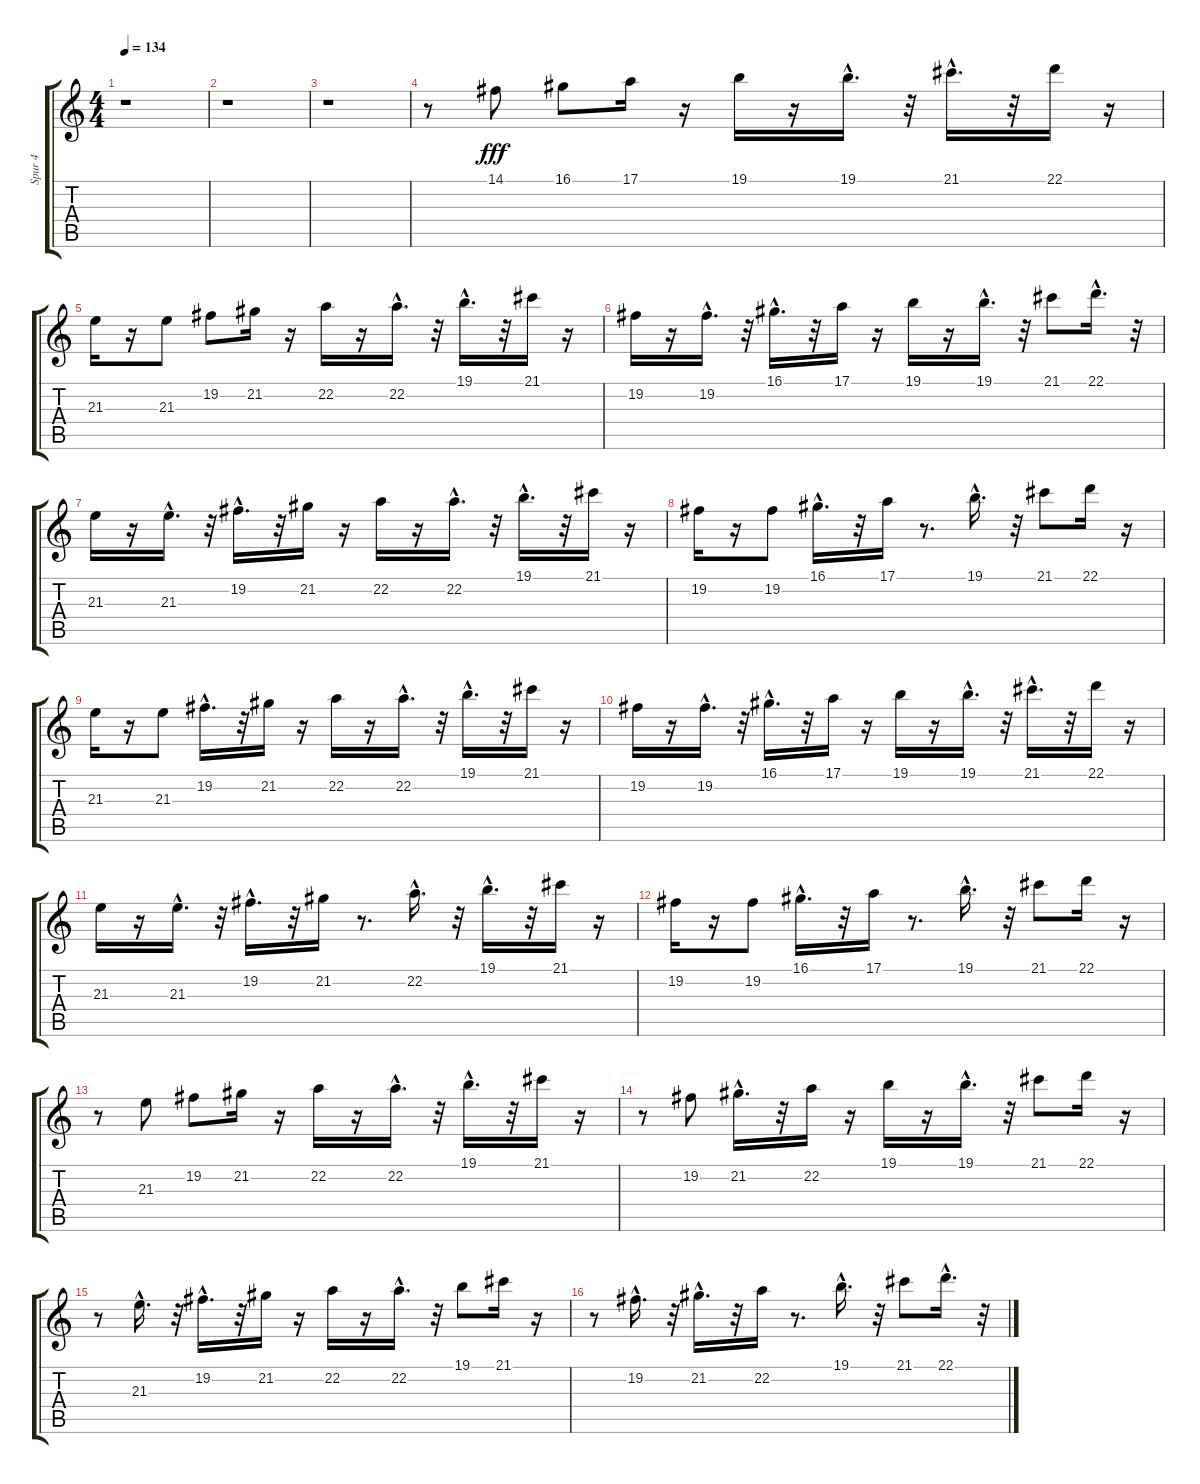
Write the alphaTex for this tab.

\track ("Spur 4" "Spur 4") {instrument drawbarorgan}
\staff {score tabs}
\tuning (E4 B3 G3 D3 A2 E2) {hide}
\ts (4 4)
\tempo 134
\clef g2
\ks c
r.1{dy fff} |
r.1 |
r.1 |
r.8 14.1.8 16.1.8 17.1.16 r.16 19.1.16 r.16 19.1{hac}.16{d} r.32 21.1{hac}.16{d} r.32 22.1.16 r.16 |
21.3.16 r.16 21.3.8 19.2.8 21.2.16 r.16 22.2.16 r.16 22.2{hac}.16{d} r.32 19.1{hac}.16{d} r.32 21.1.16 r.16 |
19.2.16 r.16 19.2{hac}.16{d} r.32 16.1{hac}.16{d} r.32 17.1.16 r.16 19.1.16 r.16 19.1{hac}.16{d} r.32 21.1.8 22.1{hac}.16{d} r.32 |
21.3.16 r.16 21.3{hac}.16{d} r.32 19.2{hac}.16{d} r.32 21.2.16 r.16 22.2.16 r.16 22.2{hac}.16{d} r.32 19.1{hac}.16{d} r.32 21.1.16 r.16 |
19.2.16 r.16 19.2.8 16.1{hac}.16{d} r.32 17.1.16 r.8{d} 19.1{hac}.16{d} r.32 21.1.8 22.1.16 r.16 |
21.3.16 r.16 21.3.8 19.2{hac}.16{d} r.32 21.2.16 r.16 22.2.16 r.16 22.2{hac}.16{d} r.32 19.1{hac}.16{d} r.32 21.1.16 r.16 |
19.2.16 r.16 19.2{hac}.16{d} r.32 16.1{hac}.16{d} r.32 17.1.16 r.16 19.1.16 r.16 19.1{hac}.16{d} r.32 21.1{hac}.16{d} r.32 22.1.16 r.16 |
21.3.16 r.16 21.3{hac}.16{d} r.32 19.2{hac}.16{d} r.32 21.2.16 r.8{d} 22.2{hac}.16{d} r.32 19.1{hac}.16{d} r.32 21.1.16 r.16 |
19.2.16 r.16 19.2.8 16.1{hac}.16{d} r.32 17.1.16 r.8{d} 19.1{hac}.16{d} r.32 21.1.8 22.1.16 r.16 |
r.8 21.3.8 19.2.8 21.2.16 r.16 22.2.16 r.16 22.2{hac}.16{d} r.32 19.1{hac}.16{d} r.32 21.1.16 r.16 |
r.8 19.2.8 21.2{hac}.16{d} r.32 22.2.16 r.16 19.1.16 r.16 19.1{hac}.16{d} r.32 21.1.8 22.1.16 r.16 |
r.8 21.3{hac}.16{d} r.32 19.2{hac}.16{d} r.32 21.2.16 r.16 22.2.16 r.16 22.2{hac}.16{d} r.32 19.1.8 21.1.16 r.16 |
r.8 19.2{hac}.16{d} r.32 21.2{hac}.16{d} r.32 22.2.16 r.8{d} 19.1{hac}.16{d} r.32 21.1.8 22.1{hac}.16{d} r.32
